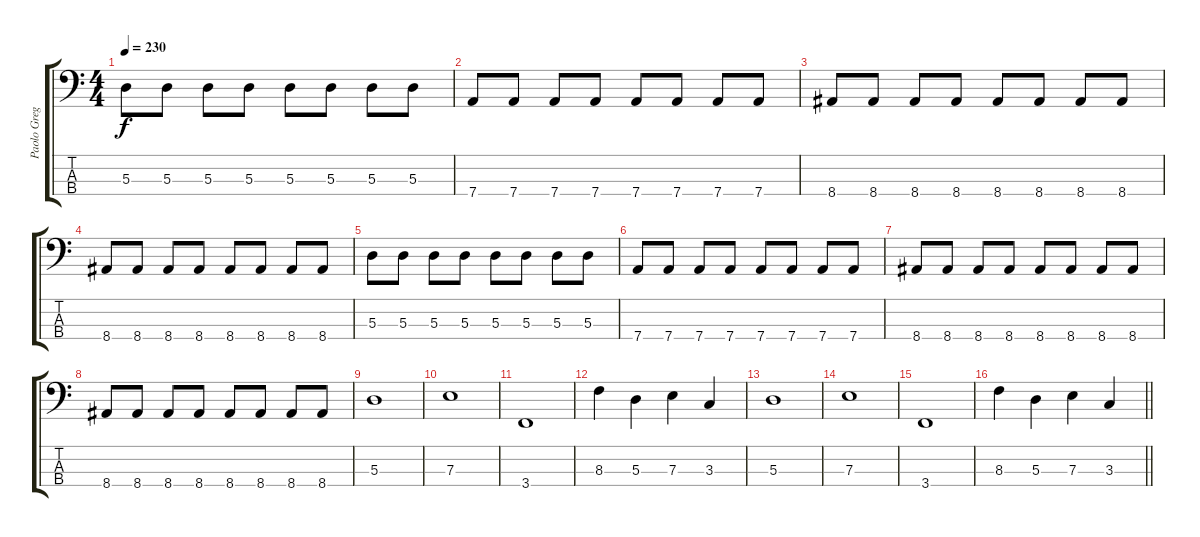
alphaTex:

\track ("Paolo Gregoletto" "Paolo Greg") {instrument electricbasspick}
\staff {score tabs}
\tuning (G2 D2 A1 D1) {hide}
\ts (4 4)
\tempo 230
\clef f4
\ks c
5.3.8{dy f} 5.3.8 5.3.8 5.3.8 5.3.8 5.3.8 5.3.8 5.3.8 |
7.4.8 7.4.8 7.4.8 7.4.8 7.4.8 7.4.8 7.4.8 7.4.8 |
8.4.8 8.4.8 8.4.8 8.4.8 8.4.8 8.4.8 8.4.8 8.4.8 |
8.4.8 8.4.8 8.4.8 8.4.8 8.4.8 8.4.8 8.4.8 8.4.8 |
5.3.8 5.3.8 5.3.8 5.3.8 5.3.8 5.3.8 5.3.8 5.3.8 |
7.4.8 7.4.8 7.4.8 7.4.8 7.4.8 7.4.8 7.4.8 7.4.8 |
8.4.8 8.4.8 8.4.8 8.4.8 8.4.8 8.4.8 8.4.8 8.4.8 |
8.4.8 8.4.8 8.4.8 8.4.8 8.4.8 8.4.8 8.4.8 8.4.8 |
5.3.1 |
7.3.1 |
3.4.1 |
8.3.4 5.3.4 7.3.4 3.3.4 |
5.3.1 |
7.3.1 |
3.4.1 |
\barLineRight lightlight
8.3.4 5.3.4 7.3.4 3.3.4
